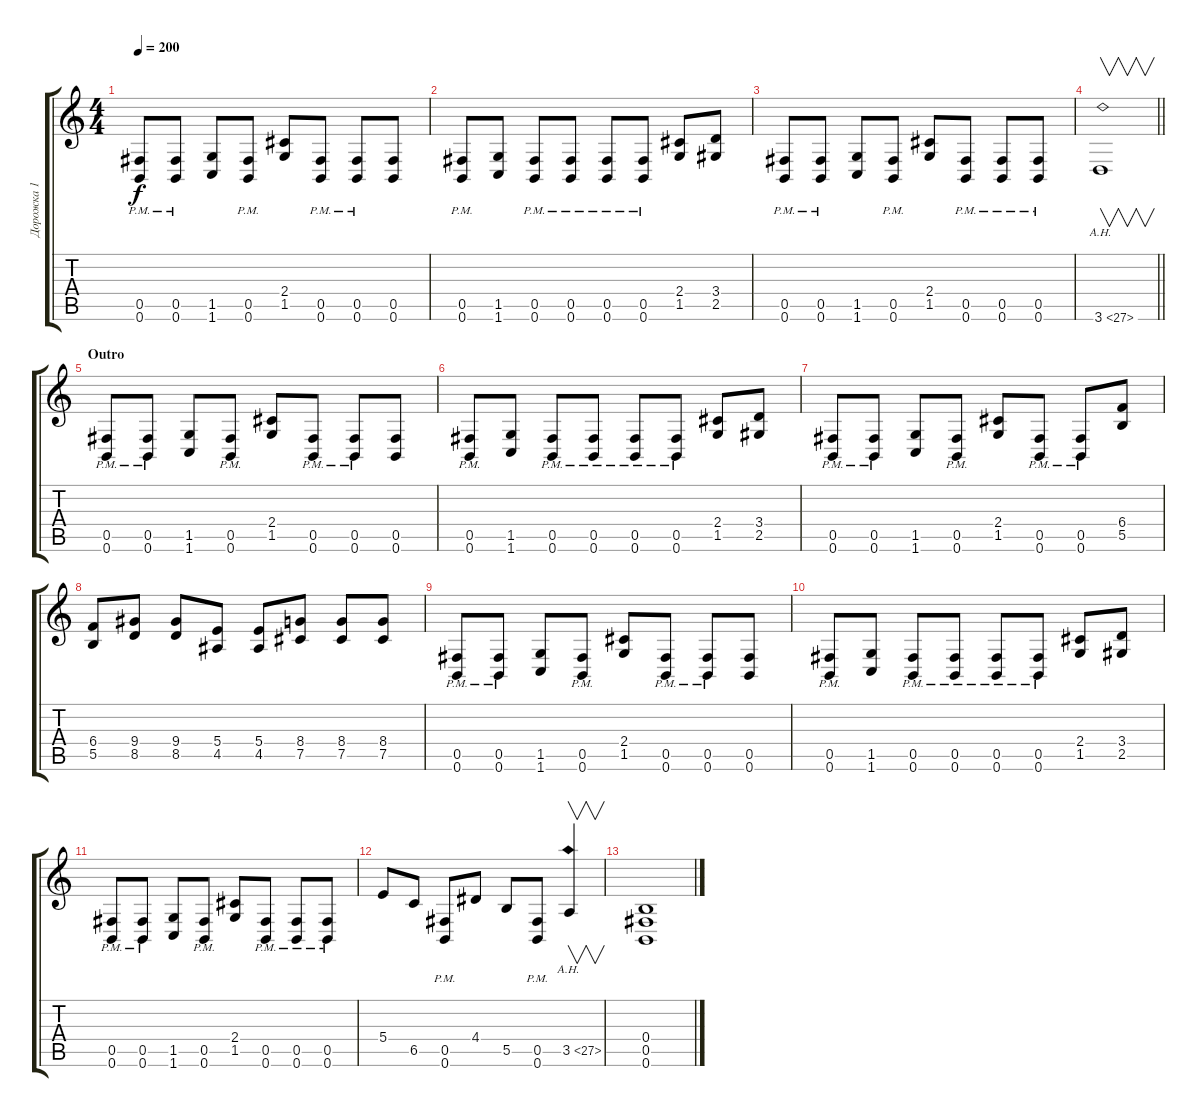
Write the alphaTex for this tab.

\track ("Дорожка 1" "Дорожка 1") {instrument distortionguitar}
\staff {score tabs}
\tuning (Db4 Ab3 E3 B2 Gb2 B1) {hide}
\ts (4 4)
\tempo 200
\clef g2
\ks c
(0.5{pm} 0.6{pm}).8{dy f} (0.5{pm} 0.6{pm}).8 (1.5 1.6).8 (0.5{pm} 0.6{pm}).8 (2.4 1.5).8 (0.5{pm} 0.6{pm}).8 (0.5{pm} 0.6{pm}).8 (0.5 0.6).8 |
(0.5{pm} 0.6{pm}).8 (1.5 1.6).8 (0.5{pm} 0.6{pm}).8 (0.5{pm} 0.6{pm}).8 (0.5{pm} 0.6{pm}).8 (0.5{pm} 0.6{pm}).8 (2.4 1.5).8 (3.4 2.5).8 |
(0.5{pm} 0.6{pm}).8 (0.5{pm} 0.6{pm}).8 (1.5 1.6).8 (0.5{pm} 0.6{pm}).8 (2.4 1.5).8 (0.5{pm} 0.6{pm}).8 (0.5{pm} 0.6{pm}).8 (0.5{pm} 0.6{pm}).8 |
\barLineRight lightlight
3.6{ah 24}.1{v} |
\section ("" "Outro")
(0.5{pm} 0.6{pm}).8 (0.5{pm} 0.6{pm}).8 (1.5 1.6).8 (0.5{pm} 0.6{pm}).8 (2.4 1.5).8 (0.5{pm} 0.6{pm}).8 (0.5{pm} 0.6{pm}).8 (0.5 0.6).8 |
(0.5{pm} 0.6{pm}).8 (1.5 1.6).8 (0.5{pm} 0.6{pm}).8 (0.5{pm} 0.6{pm}).8 (0.5{pm} 0.6{pm}).8 (0.5{pm} 0.6{pm}).8 (2.4 1.5).8 (3.4 2.5).8 |
(0.5{pm} 0.6{pm}).8 (0.5{pm} 0.6{pm}).8 (1.5 1.6).8 (0.5{pm} 0.6{pm}).8 (2.4 1.5).8 (0.5{pm} 0.6{pm}).8 (0.5{pm} 0.6{pm}).8 (6.4 5.5).8 |
(6.4 5.5).8 (9.4 8.5).8 (9.4 8.5).8 (5.4 4.5).8 (5.4 4.5).8 (8.4 7.5).8 (8.4 7.5).8 (8.4 7.5).8 |
(0.5{pm} 0.6{pm}).8 (0.5{pm} 0.6{pm}).8 (1.5 1.6).8 (0.5{pm} 0.6{pm}).8 (2.4 1.5).8 (0.5{pm} 0.6{pm}).8 (0.5{pm} 0.6{pm}).8 (0.5 0.6).8 |
(0.5{pm} 0.6{pm}).8 (1.5 1.6).8 (0.5{pm} 0.6{pm}).8 (0.5{pm} 0.6{pm}).8 (0.5{pm} 0.6{pm}).8 (0.5{pm} 0.6{pm}).8 (2.4 1.5).8 (3.4 2.5).8 |
(0.5{pm} 0.6{pm}).8 (0.5{pm} 0.6{pm}).8 (1.5 1.6).8 (0.5{pm} 0.6{pm}).8 (2.4 1.5).8 (0.5{pm} 0.6{pm}).8 (0.5{pm} 0.6{pm}).8 (0.5{pm} 0.6{pm}).8 |
5.4.8 6.5.8 (0.5{pm} 0.6{pm}).8 4.4.8 5.5.8 (0.5{pm} 0.6{pm}).8 3.5{ah 24}.4{v} |
(0.4 0.5 0.6).1
